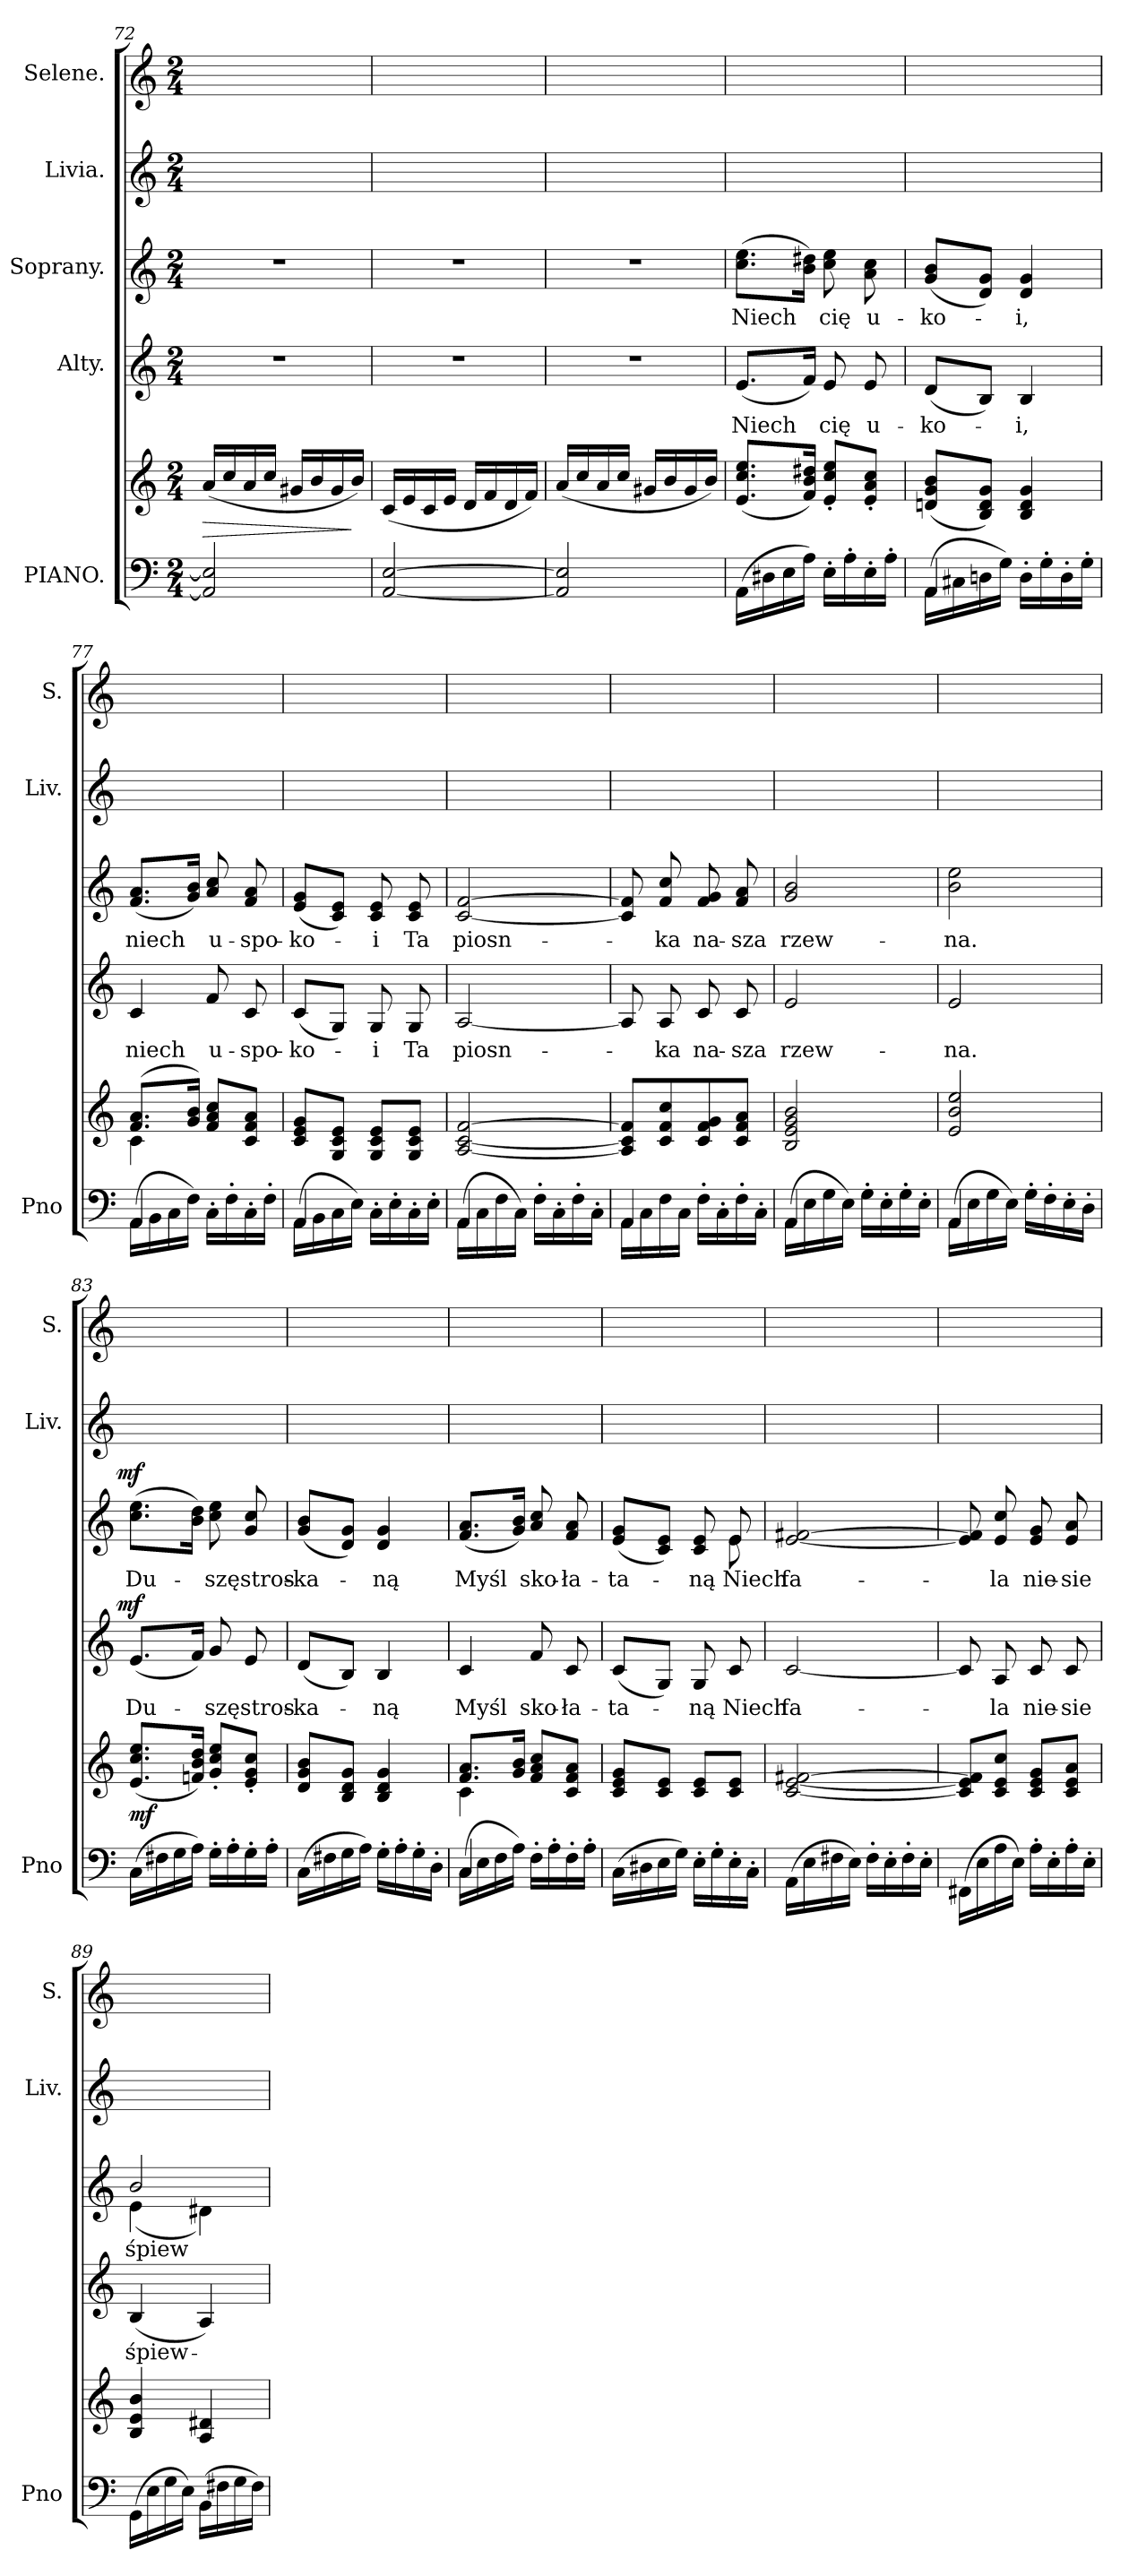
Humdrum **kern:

**kern	**kern	**dynam	**kern	**text	**dynam	**kern	**text	**dynam	**kern	**kern
*part5	*part5	*part5	*part4	*part4	*part4	*part3	*part3	*part3	*part2	*part1
*staff6	*staff5	*staff5/6	*staff4	*staff4	*staff4	*staff3	*staff3	*staff3	*staff2	*staff1
*I"PIANO.	*	*	*I"Alty.	*	*	*I"Soprany.	*	*	*I"Livia.	*I"Selene.
*I'Pno	*	*	*	*	*	*	*	*	*I'Liv.	*I'S.
*clefF4	*clefG2	*	*clefG2	*	*	*clefG2	*	*	*clefG2	*clefG2
*k[]	*k[]	*	*k[]	*	*	*k[]	*	*	*k[]	*k[]
*M2/4	*M2/4	*	*M2/4	*	*	*M2/4	*	*	*M2/4	*M2/4
=72	=72	=72	=72	=72	=72	=72	=72	=72	=72	=72
2AA]/ 2E]/	(16a/LL	>	2r	.	.	2r	.	.	2ryy	2ryy
.	16cc/	.	.	.	.	.	.	.	.	.
.	16a/	.	.	.	.	.	.	.	.	.
.	16cc/JJ	.	.	.	.	.	.	.	.	.
.	16g#X/LL	.	.	.	.	.	.	.	.	.
.	16b/	.	.	.	.	.	.	.	.	.
.	16g#/	.	.	.	.	.	.	.	.	.
.	16b/JJ)	]	.	.	.	.	.	.	.	.
=73	=73	=73	=73	=73	=73	=73	=73	=73	=73	=73
[2AA/ [2E/	(16c/LL	.	2r	.	.	2r	.	.	2ryy	2ryy
.	16e/	.	.	.	.	.	.	.	.	.
.	16c/	.	.	.	.	.	.	.	.	.
.	16e/JJ	.	.	.	.	.	.	.	.	.
.	16d/LL	.	.	.	.	.	.	.	.	.
.	16f/	.	.	.	.	.	.	.	.	.
.	16d/	.	.	.	.	.	.	.	.	.
.	16f/JJ)	.	.	.	.	.	.	.	.	.
=74	=74	=74	=74	=74	=74	=74	=74	=74	=74	=74
2AA]/ 2E]/	(16a/LL	.	2r	.	.	2r	.	.	2ryy	2ryy
.	16cc/	.	.	.	.	.	.	.	.	.
.	16a/	.	.	.	.	.	.	.	.	.
.	16cc/JJ	.	.	.	.	.	.	.	.	.
.	16g#X/LL	.	.	.	.	.	.	.	.	.
.	16b/	.	.	.	.	.	.	.	.	.
.	16g#/	.	.	.	.	.	.	.	.	.
.	16b/JJ)	.	.	.	.	.	.	.	.	.
=75	=75	=75	=75	=75	=75	=75	=75	=75	=75	=75
(16AA\LL	(8.e/ 8.cc/ 8.ee/L	.	(8.e/L	Niech	.	(8.cc\ 8.ee\L	Niech	.	2ryy	2ryy
16D#X\	.	.	.	.	.	.	.	.	.	.
16E\	.	.	.	.	.	.	.	.	.	.
16A\JJ)	16f/ 16b/ 16dd#X/Jk)	.	16f/Jk)	.	.	16b\ 16dd#X\Jk)	.	.	.	.
16E'\LL	8e'/ 8cc'/ 8ee'/L	.	8e/	cię	.	8cc\ 8ee\	cię	.	.	.
16A'\	.	.	.	.	.	.	.	.	.	.
16E'\	8e'/ 8a'/ 8cc'/J	.	8e/	u-	.	8a\ 8cc\	u-	.	.	.
16A'\JJ	.	.	.	.	.	.	.	.	.	.
=76	=76	=76	=76	=76	=76	=76	=76	=76	=76	=76
*^	*	*	*	*	*	*	*	*	*	*
(16AA\LL	4AA/	(8dn/ 8g/ 8b/L	.	(8d/L	-ko-	.	(8g/ 8b/L	-ko-	.	2ryy	2ryy
16C#X\	.	.	.	.	.	.	.	.	.	.	.
16Dn\	.	8B/ 8d/ 8g/J)	.	8B/J)	.	.	8d/ 8g/J)	.	.	.	.
16G\JJ)	.	.	.	.	.	.	.	.	.	.	.
16D'\LL	4ryy	4B/ 4d/ 4g/	.	4B/	-i,	.	4d/ 4g/	-i,	.	.	.
16G'\	.	.	.	.	.	.	.	.	.	.	.
16D'\	.	.	.	.	.	.	.	.	.	.	.
16G'\JJ	.	.	.	.	.	.	.	.	.	.	.
=77	=77	=77	=77	=77	=77	=77	=77	=77	=77	=77	=77
*	*	*^	*	*	*	*	*	*	*	*	*
(16AA\LL	4AA/	(<8.f/ 8.a/L	4c\	.	4c/	niech	.	(8.f/ 8.a/L	niech	.	2ryy	2ryy
16BB\	.	.	.	.	.	.	.	.	.	.	.	.
16C\	.	.	.	.	.	.	.	.	.	.	.	.
16F\JJ)	.	16g/ 16b/Jk)	.	.	.	.	.	16g/ 16b/Jk)	.	.	.	.
16C'\LL	4ryy	8f/ 8a/ 8cc/L	4ryy	.	8f/	u-	.	8a/ 8cc/	u-	.	.	.
16F'\	.	.	.	.	.	.	.	.	.	.	.	.
16C'\	.	8c/ 8f/ 8a/J	.	.	8c/	-spo-	.	8f/ 8a/	-spo-	.	.	.
16F'\JJ	.	.	.	.	.	.	.	.	.	.	.	.
*	*	*v	*v	*	*	*	*	*	*	*	*	*
=78	=78	=78	=78	=78	=78	=78	=78	=78	=78	=78	=78
(16AA\LL	4AA/	8c/ 8e/ 8g/L	.	(8c/L	-ko-	.	(8e/ 8g/L	-ko-	.	2ryy	2ryy
16BB\	.	.	.	.	.	.	.	.	.	.	.
16C\	.	8G/ 8c/ 8e/J	.	8G/J)	.	.	8c/ 8e/J)	.	.	.	.
16E\JJ)	.	.	.	.	.	.	.	.	.	.	.
16C'\LL	4ryy	8G/ 8c/ 8e/L	.	8G/	-i	.	8c/ 8e/	-i	.	.	.
16E'\	.	.	.	.	.	.	.	.	.	.	.
16C'\	.	8G/ 8c/ 8e/J	.	8G/	Ta	.	8c/ 8e/	Ta	.	.	.
16E'\JJ	.	.	.	.	.	.	.	.	.	.	.
=79	=79	=79	=79	=79	=79	=79	=79	=79	=79	=79	=79
(16AA\LL	4AA/	[2A/ [2c/ [2f/	.	[2A/	piosn-	.	[2c/ [2f/	piosn-	.	2ryy	2ryy
16C\	.	.	.	.	.	.	.	.	.	.	.
16F\	.	.	.	.	.	.	.	.	.	.	.
16C\JJ)	.	.	.	.	.	.	.	.	.	.	.
16F'\LL	4ryy	.	.	.	.	.	.	.	.	.	.
16C'\	.	.	.	.	.	.	.	.	.	.	.
16F'\	.	.	.	.	.	.	.	.	.	.	.
16C'\JJ	.	.	.	.	.	.	.	.	.	.	.
=80	=80	=80	=80	=80	=80	=80	=80	=80	=80	=80	=80
16AA\LL	4AA/	8A]/ 8c]/ 8f]/L	.	8A/]	.	.	8c]/ 8f]/	.	.	2ryy	2ryy
16C\	.	.	.	.	.	.	.	.	.	.	.
16F\	.	8c/ 8f/ 8cc/	.	8A/	-ka	.	8f/ 8cc/	-ka	.	.	.
16C\JJ	.	.	.	.	.	.	.	.	.	.	.
16F'\LL	4ryy	8c/ 8f/ 8g/	.	8c/	na-	.	8f/ 8g/	na-	.	.	.
16C'\	.	.	.	.	.	.	.	.	.	.	.
16F'\	.	8c/ 8f/ 8a/J	.	8c/	-sza	.	8f/ 8a/	-sza	.	.	.
16C'\JJ	.	.	.	.	.	.	.	.	.	.	.
=81	=81	=81	=81	=81	=81	=81	=81	=81	=81	=81	=81
(16AA\LL	4AA/	2B/ 2e/ 2g/ 2b/	.	2e/	rzew-	.	2g/ 2b/	rzew-	.	2ryy	2ryy
16E\	.	.	.	.	.	.	.	.	.	.	.
16G\	.	.	.	.	.	.	.	.	.	.	.
16E\JJ)	.	.	.	.	.	.	.	.	.	.	.
16G'\LL	4ryy	.	.	.	.	.	.	.	.	.	.
16E'\	.	.	.	.	.	.	.	.	.	.	.
16G'\	.	.	.	.	.	.	.	.	.	.	.
16E'\JJ	.	.	.	.	.	.	.	.	.	.	.
=82	=82	=82	=82	=82	=82	=82	=82	=82	=82	=82	=82
(16AA\LL	4AA/	2e/ 2b/ 2ee/	.	2e/	-na.	.	2b\ 2ee\	-na.	.	2ryy	2ryy
16E\	.	.	.	.	.	.	.	.	.	.	.
16G\	.	.	.	.	.	.	.	.	.	.	.
16E\JJ)	.	.	.	.	.	.	.	.	.	.	.
16G'\LL	4ryy	.	.	.	.	.	.	.	.	.	.
16F'\	.	.	.	.	.	.	.	.	.	.	.
16E'\	.	.	.	.	.	.	.	.	.	.	.
16D'\JJ	.	.	.	.	.	.	.	.	.	.	.
*v	*v	*	*	*	*	*	*	*	*	*	*
=83	=83	=83	=83	=83	=83	=83	=83	=83	=83	=83
!	!	!	!	!	!LO:DY:a:cj	!	!	!LO:DY:a:cj	!	!
(16C\LL	(8.e/ 8.cc/ 8.ee/L	mf	(8.e/L	Du-	mf	(8.cc\ 8.ee\L	Du-	mf	2ryy	2ryy
16F#X\	.	.	.	.	.	.	.	.	.	.
16G\	.	.	.	.	.	.	.	.	.	.
16A\JJ)	16fn/ 16b/ 16dd/Jk)	.	16f/Jk)	.	.	16b\ 16dd\Jk)	.	.	.	.
16G'\LL	8g'/ 8cc'/ 8ee'/L	.	8g/	-szę	.	8cc\ 8ee\	-szę	.	.	.
16A'\	.	.	.	.	.	.	.	.	.	.
16G'\	8e'/ 8g'/ 8cc'/J	.	8e/	stros-	.	8g/ 8cc/	stros-	.	.	.
16A'\JJ	.	.	.	.	.	.	.	.	.	.
=84	=84	=84	=84	=84	=84	=84	=84	=84	=84	=84
(16C\LL	8d/ 8g/ 8b/L	.	(8d/L	-ka-	.	(8g/ 8b/L	-ka-	.	2ryy	2ryy
16F#X\	.	.	.	.	.	.	.	.	.	.
16G\	8B/ 8d/ 8g/J	.	8B/J)	.	.	8d/ 8g/J)	.	.	.	.
16A\JJ)	.	.	.	.	.	.	.	.	.	.
16G'\LL	4B/ 4d/ 4g/	.	4B/	-ną	.	4d/ 4g/	-ną	.	.	.
16A'\	.	.	.	.	.	.	.	.	.	.
16G'\	.	.	.	.	.	.	.	.	.	.
16D'\JJ	.	.	.	.	.	.	.	.	.	.
=85	=85	=85	=85	=85	=85	=85	=85	=85	=85	=85
*^	*^	*	*	*	*	*	*	*	*	*
(16C\LL	4C/	8.f/ 8.a/L	4c\	.	4c/	Myśl	.	(8.f/ 8.a/L	Myśl	.	2ryy	2ryy
16E\	.	.	.	.	.	.	.	.	.	.	.	.
16F\	.	.	.	.	.	.	.	.	.	.	.	.
16A\JJ)	.	16g/ 16b/Jk	.	.	.	.	.	16g/ 16b/Jk)	.	.	.	.
16F'\LL	4ryy	8f/ 8a/ 8cc/L	4ryy	.	8f/	sko-	.	8a/ 8cc/	sko-	.	.	.
16A'\	.	.	.	.	.	.	.	.	.	.	.	.
16F'\	.	8c/ 8f/ 8a/J	.	.	8c/	-ła-	.	8f/ 8a/	-ła-	.	.	.
16A'\JJ	.	.	.	.	.	.	.	.	.	.	.	.
*v	*v	*	*	*	*	*	*	*	*	*	*	*
*	*v	*v	*	*	*	*	*	*	*	*	*
=86	=86	=86	=86	=86	=86	=86	=86	=86	=86	=86
*	*	*	*	*	*	*^	*	*	*	*
(16C\LL	8c/ 8e/ 8g/L	.	(8c/L	-ta-	.	(8e/ 8g/L	4.ryy	-ta-	.	2ryy	2ryy
16D#X\	.	.	.	.	.	.	.	.	.	.	.
16E\	8c/ 8e/J	.	8G/J)	.	.	8c/ 8e/J)	.	.	.	.	.
16G\JJ)	.	.	.	.	.	.	.	.	.	.	.
16E'\LL	8c/ 8e/L	.	8G/	-ną	.	8c/ 8e/	.	-ną	.	.	.
16G'\	.	.	.	.	.	.	.	.	.	.	.
16E'\	8c/ 8e/J	.	8c/	Niech	.	8e/	8e\	Niech	.	.	.
16C'\JJ	.	.	.	.	.	.	.	.	.	.	.
*	*	*	*	*	*	*v	*v	*	*	*	*
=87	=87	=87	=87	=87	=87	=87	=87	=87	=87	=87
(16AA\LL	[2c/ [2e/ [2f#X/	.	[2c/	fa-	.	[2e/ [2f#X/	fa-	.	2ryy	2ryy
16E\	.	.	.	.	.	.	.	.	.	.
16F#X\	.	.	.	.	.	.	.	.	.	.
16E\JJ)	.	.	.	.	.	.	.	.	.	.
16F#'\LL	.	.	.	.	.	.	.	.	.	.
16E'\	.	.	.	.	.	.	.	.	.	.
16F#'\	.	.	.	.	.	.	.	.	.	.
16E'\JJ	.	.	.	.	.	.	.	.	.	.
=88	=88	=88	=88	=88	=88	=88	=88	=88	=88	=88
(16FF#X\LL	8c]/ 8e]/ 8f#]/L	.	8c/]	.	.	8e]/ 8f#]/	.	.	2ryy	2ryy
16E\	.	.	.	.	.	.	.	.	.	.
16A\	8c/ 8e/ 8cc/J	.	8A/	-la	.	8e/ 8cc/	-la	.	.	.
16E\JJ)	.	.	.	.	.	.	.	.	.	.
16A'\LL	8c/ 8e/ 8g/L	.	8c/	nie-	.	8e/ 8g/	nie-	.	.	.
16E'\	.	.	.	.	.	.	.	.	.	.
16A'\	8c/ 8e/ 8a/J	.	8c/	-sie	.	8e/ 8a/	-sie	.	.	.
16E'\JJ	.	.	.	.	.	.	.	.	.	.
=89	=89	=89	=89	=89	=89	=89	=89	=89	=89	=89
*	*	*	*	*	*	*^	*	*	*	*
(16GG\LL	4B/ 4e/ 4b/	.	(4B/	śpiew-	.	2b/	(4e\	śpiew-	.	2ryy	2ryy
16E\	.	.	.	.	.	.	.	.	.	.	.
16G\	.	.	.	.	.	.	.	.	.	.	.
16E\JJ)	.	.	.	.	.	.	.	.	.	.	.
(16BB\LL	4A/ 4d#X/	.	4A/)	.	.	.	4d#X\)	.	.	.	.
16F#X\	.	.	.	.	.	.	.	.	.	.	.
16G\	.	.	.	.	.	.	.	.	.	.	.
16F#\JJ)	.	.	.	.	.	.	.	.	.	.	.
*	*	*	*	*	*	*v	*v	*	*	*	*
=	=	=	=	=	=	=	=	=	=	=
*-	*-	*-	*-	*-	*-	*-	*-	*-	*-	*-
